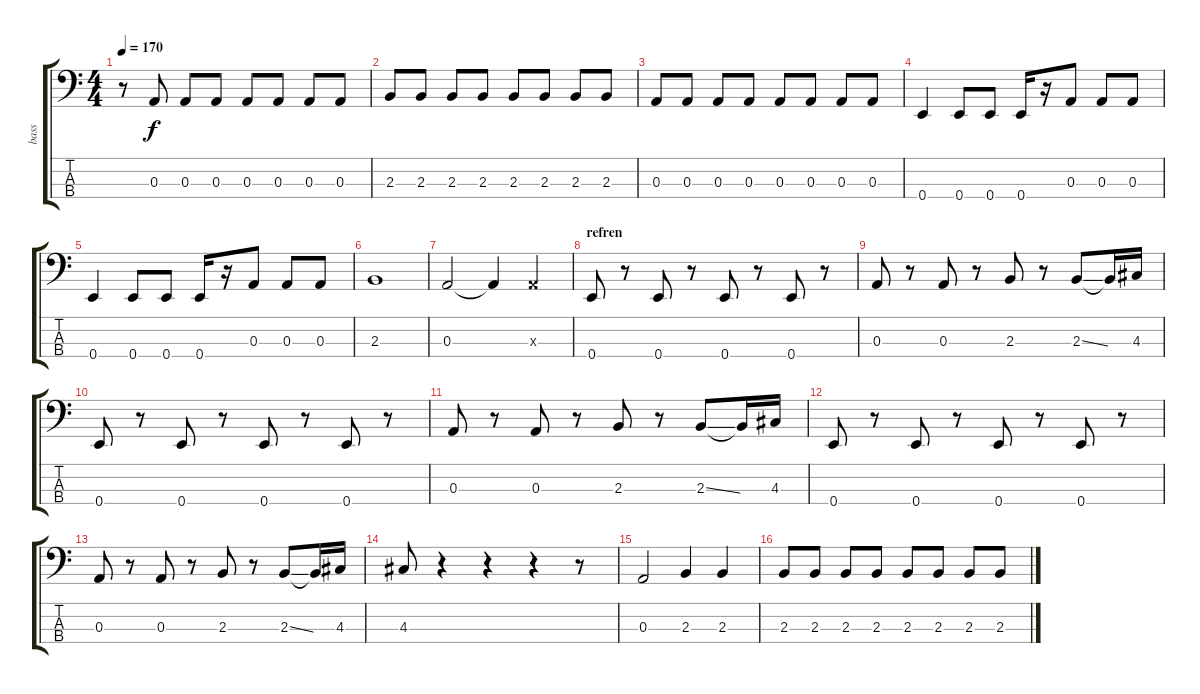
\track ("bass" "bass") {instrument electricbasspick}
\staff {score tabs}
\tuning (G2 D2 A1 E1) {hide}
\ts (4 4)
\tempo 170
\clef f4
\ks c
r.8{dy f} 0.3.8 0.3.8 0.3.8 0.3.8 0.3.8 0.3.8 0.3.8 |
2.3.8 2.3.8 2.3.8 2.3.8 2.3.8 2.3.8 2.3.8 2.3.8 |
0.3.8 0.3.8 0.3.8 0.3.8 0.3.8 0.3.8 0.3.8 0.3.8 |
0.4.4 0.4.8 0.4.8 0.4.16 r.16 0.3.8 0.3.8 0.3.8 |
0.4.4 0.4.8 0.4.8 0.4.16 r.16 0.3.8 0.3.8 0.3.8 |
2.3.1 |
0.3.2 0.3{t}.4 0.3{x}.4 |
\section ("" "refren")
0.4.8 r.8 0.4.8 r.8 0.4.8 r.8 0.4.8 r.8 |
0.3.8 r.8 0.3.8 r.8 2.3.8 r.8 2.3{ss}.8 2.3{t}.16 4.3.16 |
0.4.8 r.8 0.4.8 r.8 0.4.8 r.8 0.4.8 r.8 |
0.3.8 r.8 0.3.8 r.8 2.3.8 r.8 2.3{ss}.8 2.3{t}.16 4.3.16 |
0.4.8 r.8 0.4.8 r.8 0.4.8 r.8 0.4.8 r.8 |
0.3.8 r.8 0.3.8 r.8 2.3.8 r.8 2.3{ss}.8 2.3{t}.16 4.3.16 |
4.3.8 r.4 r.4 r.4 r.8 |
0.3.2 2.3.4 2.3.4 |
2.3.8 2.3.8 2.3.8 2.3.8 2.3.8 2.3.8 2.3.8 2.3.8
